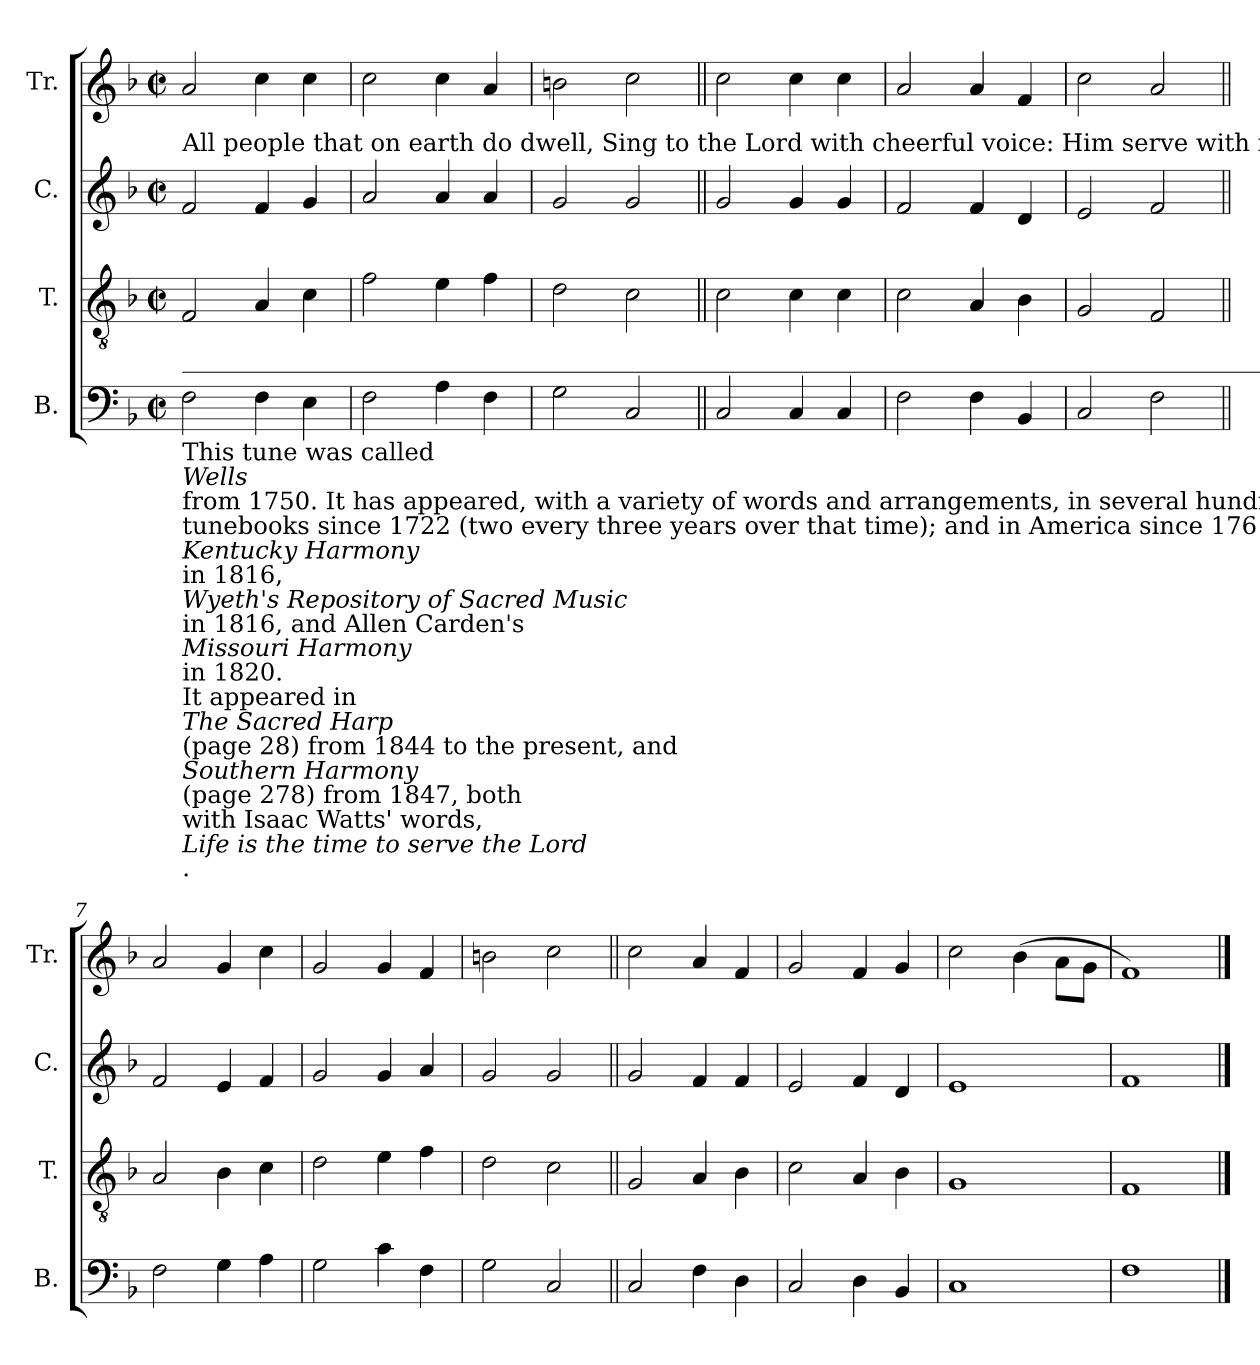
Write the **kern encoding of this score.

**kern	**kern	**kern	**kern
*part4	*part3	*part2	*part1
*staff4	*staff3	*staff2	*staff1
*I"B.	*I"T.	*I"C.	*I"Tr.
*I'B.	*I'T.	*I'C.	*I'Tr.
*clefF4	*clefGv2	*clefG2	*clefG2
*k[b-]	*k[b-]	*k[b-]	*k[b-]
*M2/2	*M2/2	*M2/2	*M2/2
*met(c|)	*met(c|)	*met(c|)	*met(c|)
*MM120	*MM120	*MM120	*MM120
=1	=1	=1	=1
!	!	!LO:TX:a:t=All  people  that  on  earth  do dwell,  Sing to the Lord with cheerful voice&colon;  Him serve with fear his praise forth tell,  Come ye before him and  re         –         joice.	!
!LO:TX:a:t=___________________________________________________________________________________________________	!	!	!
!LO:TX:b:t=This tune was called	!	!	!
!LO:TX:b:i:t=Wells	!	!	!
!LO:TX:b:t=from 1750. It has appeared, with a variety of words and arrangements, in several hundred	!	!	!
!LO:TX:b:t=tunebooks since 1722 (two every three years over that time); and in America since 1761. Notably, it appeared in	!	!	!
!LO:TX:b:i:t=Kentucky Harmony	!	!	!
!LO:TX:b:t=in 1816,	!	!	!
!LO:TX:b:i:t=Wyeth's Repository of Sacred Music	!	!	!
!LO:TX:b:t=in 1816, and Allen Carden's	!	!	!
!LO:TX:b:i:t=Missouri Harmony	!	!	!
!LO:TX:b:t=in 1820.	!	!	!
!LO:TX:b:t=It appeared in	!	!	!
!LO:TX:b:i:t=The Sacred Harp	!	!	!
!LO:TX:b:t=(page 28) from 1844 to the present, and	!	!	!
!LO:TX:b:i:t=Southern Harmony	!	!	!
!LO:TX:b:t=(page 278) from 1847, both	!	!	!
!LO:TX:b:t=with Isaac Watts' words,	!	!	!
!LO:TX:b:i:t=Life is the time to serve the Lord	!	!	!
!LO:TX:b:t=.	!	!	!
2F!\	2F!/	2f!/	2a!/
4F!\	4A!/	4f!/	4cc!\
4E!\	4c!\	4g!/	4cc!\
=2	=2	=2	=2
2F!\	2f!\	2a!/	2cc!\
4A!\	4e!\	4a!/	4cc!\
4F!\	4f!\	4a!/	4a!/
=3	=3	=3	=3
2G!\	2d!\	2g!/	2bn!\
2C!/	2c!\	2g!/	2cc!\
=4||	=4||	=4||	=4||
2C!/	2c!\	2g!/	2cc!\
4C!/	4c!\	4g!/	4cc!\
4C!/	4c!\	4g!/	4cc!\
=5	=5	=5	=5
2F!\	2c!\	2f!/	2a!/
4F!\	4A!/	4f!/	4a!/
4BB-!/	4B-!\	4d!/	4f!/
=6	=6	=6	=6
2C!/	2G!/	2e!/	2cc!\
2F!\	2F!/	2f!/	2a!/
=7||	=7||	=7||	=7||
2F!\	2A!/	2f!/	2a!/
4G!\	4B-!\	4e!/	4g!/
4A!\	4c!\	4f!/	4cc!\
=8	=8	=8	=8
2G!\	2d!\	2g!/	2g!/
4c!\	4e!\	4g!/	4g!/
4F!\	4f!\	4a!/	4f!/
=9	=9	=9	=9
2G!\	2d!\	2g!/	2bn!\
2C!/	2c!\	2g!/	2cc!\
=10||	=10||	=10||	=10||
2C!/	2G!/	2g!/	2cc!\
4F!\	4A!/	4f!/	4a!/
4D!\	4B-!\	4f!/	4f!/
=11	=11	=11	=11
2C!/	2c!\	2e!/	2g!/
4D!\	4A!/	4f!/	4f!/
4BB-!/	4B-!\	4d!/	4g!/
=12	=12	=12	=12
1C!	1G!	1e!	2cc!\
.	.	.	(4b-!\
.	.	.	8a!\L
.	.	.	8g!\J
=13	=13	=13	=13
1F!	1F!	1f!	1f!)
==	==	==	==
*-	*-	*-	*-
